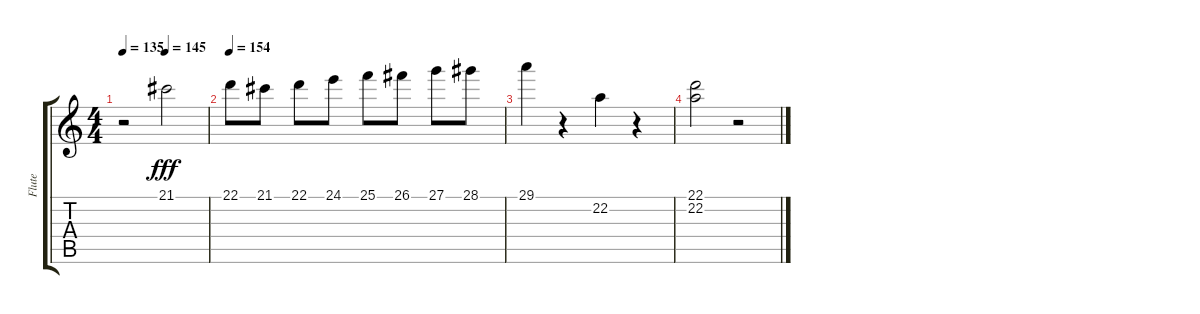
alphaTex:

\track ("Flute" "Flute") {instrument flute}
\staff {score tabs}
\tuning (E4 B3 G3 D3 A2 E2) {hide}
\ts (4 4)
\tempo 135
\tempo (145 0.5)
\clef g2
\ks c
r.2{dy fff} 21.1.2 |
\tempo 154
22.1.8 21.1.8 22.1.8 24.1.8 25.1.8 26.1.8 27.1.8 28.1.8 |
29.1.4 r.4 22.2.4 r.4 |
(22.1 22.2).2 r.2
